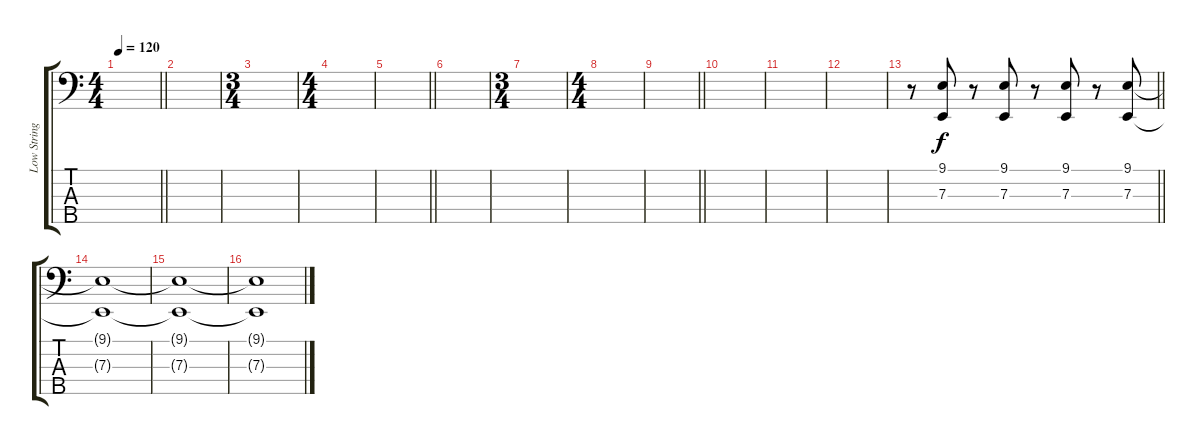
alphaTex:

\track ("Low Strings Standard" "Low String") {instrument stringensemble1}
\staff {score tabs}
\tuning (G2 D2 A1 E1 B0) {hide}
\ts (4 4)
\tempo 120
\clef f4
\barLineRight lightlight
\ks c
|
|
\ts (3 4)
|
\ts (4 4)
|
\barLineRight lightlight
|
|
\ts (3 4)
|
\ts (4 4)
|
\barLineRight lightlight
|
|
|
|
\barLineRight lightlight
r.8{volume 13} (9.1 7.3).8 r.8 (9.1 7.3).8 r.8 (9.1 7.3).8 r.8 (9.1 7.3).8 |
(9.1{t} 7.3{t}).1 |
(9.1{t} 7.3{t}).1 |
(9.1{t} 7.3{t}).1{volume 16}
